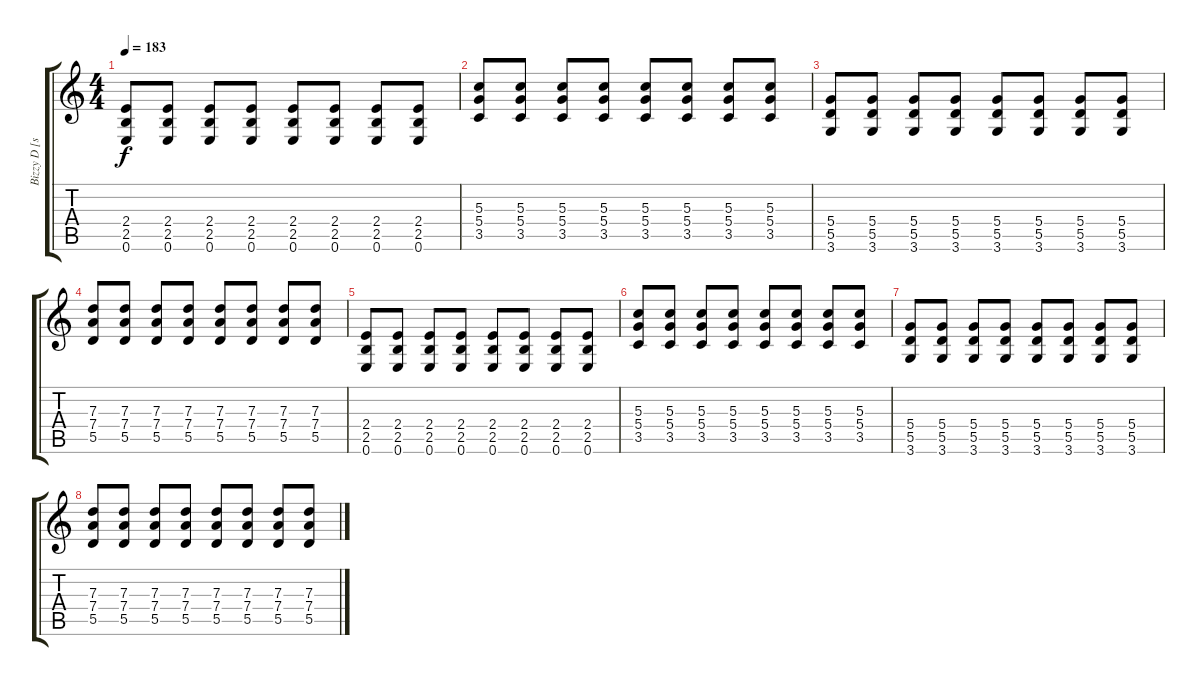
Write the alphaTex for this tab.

\track ("Bizzy D [stodio]" "Bizzy D [s") {instrument overdrivenguitar}
\staff {score tabs}
\tuning (E4 B3 G3 D3 A2 E2) {hide}
\ts (4 4)
\tempo 183
\clef g2
\ks c
(2.4 2.5 0.6).8{dy f} (2.4 2.5 0.6).8 (2.4 2.5 0.6).8 (2.4 2.5 0.6).8 (2.4 2.5 0.6).8 (2.4 2.5 0.6).8 (2.4 2.5 0.6).8 (2.4 2.5 0.6).8 |
(5.3 5.4 3.5).8 (5.3 5.4 3.5).8 (5.3 5.4 3.5).8 (5.3 5.4 3.5).8 (5.3 5.4 3.5).8 (5.3 5.4 3.5).8 (5.3 5.4 3.5).8 (5.3 5.4 3.5).8 |
(5.4 5.5 3.6).8 (5.4 5.5 3.6).8 (5.4 5.5 3.6).8 (5.4 5.5 3.6).8 (5.4 5.5 3.6).8 (5.4 5.5 3.6).8 (5.4 5.5 3.6).8 (5.4 5.5 3.6).8 |
(7.3 7.4 5.5).8 (7.3 7.4 5.5).8 (7.3 7.4 5.5).8 (7.3 7.4 5.5).8 (7.3 7.4 5.5).8 (7.3 7.4 5.5).8 (7.3 7.4 5.5).8 (7.3 7.4 5.5).8 |
(2.4 2.5 0.6).8 (2.4 2.5 0.6).8 (2.4 2.5 0.6).8 (2.4 2.5 0.6).8 (2.4 2.5 0.6).8 (2.4 2.5 0.6).8 (2.4 2.5 0.6).8 (2.4 2.5 0.6).8 |
(5.3 5.4 3.5).8 (5.3 5.4 3.5).8 (5.3 5.4 3.5).8 (5.3 5.4 3.5).8 (5.3 5.4 3.5).8 (5.3 5.4 3.5).8 (5.3 5.4 3.5).8 (5.3 5.4 3.5).8 |
(5.4 5.5 3.6).8 (5.4 5.5 3.6).8 (5.4 5.5 3.6).8 (5.4 5.5 3.6).8 (5.4 5.5 3.6).8 (5.4 5.5 3.6).8 (5.4 5.5 3.6).8 (5.4 5.5 3.6).8 |
(7.3 7.4 5.5).8 (7.3 7.4 5.5).8 (7.3 7.4 5.5).8 (7.3 7.4 5.5).8 (7.3 7.4 5.5).8 (7.3 7.4 5.5).8 (7.3 7.4 5.5).8 (7.3 7.4 5.5).8
